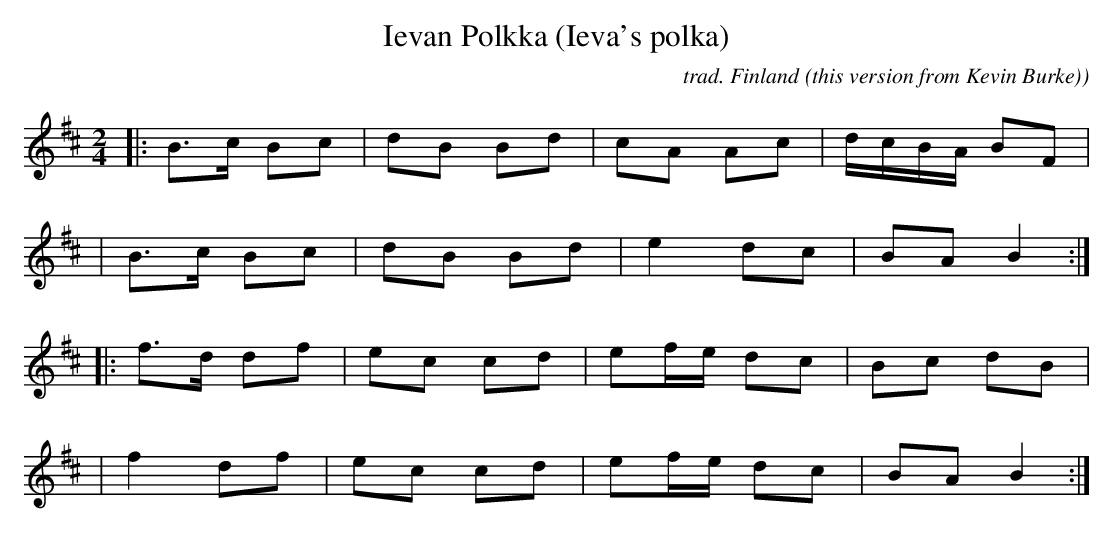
X:1
T: Ievan Polkka (Ieva's polka)
C: trad. Finland
O: this version from Kevin Burke)
M: 2/4
L: 1/16
K: Bm
|: B3c B2c2 | d2B2 B2d2 | c2A2 A2c2 | dcBA B2F2 |
|  B3c B2c2 | d2B2 B2d2 | e4   d2c2 | B2A2 B4  :|
|: f3d d2f2 | e2c2 c2d2 | e2fe d2c2 | B2c2 d2B2 |
|  f4  d2f2 | e2c2 c2d2 | e2fe d2c2 | B2A2 B4  :|
